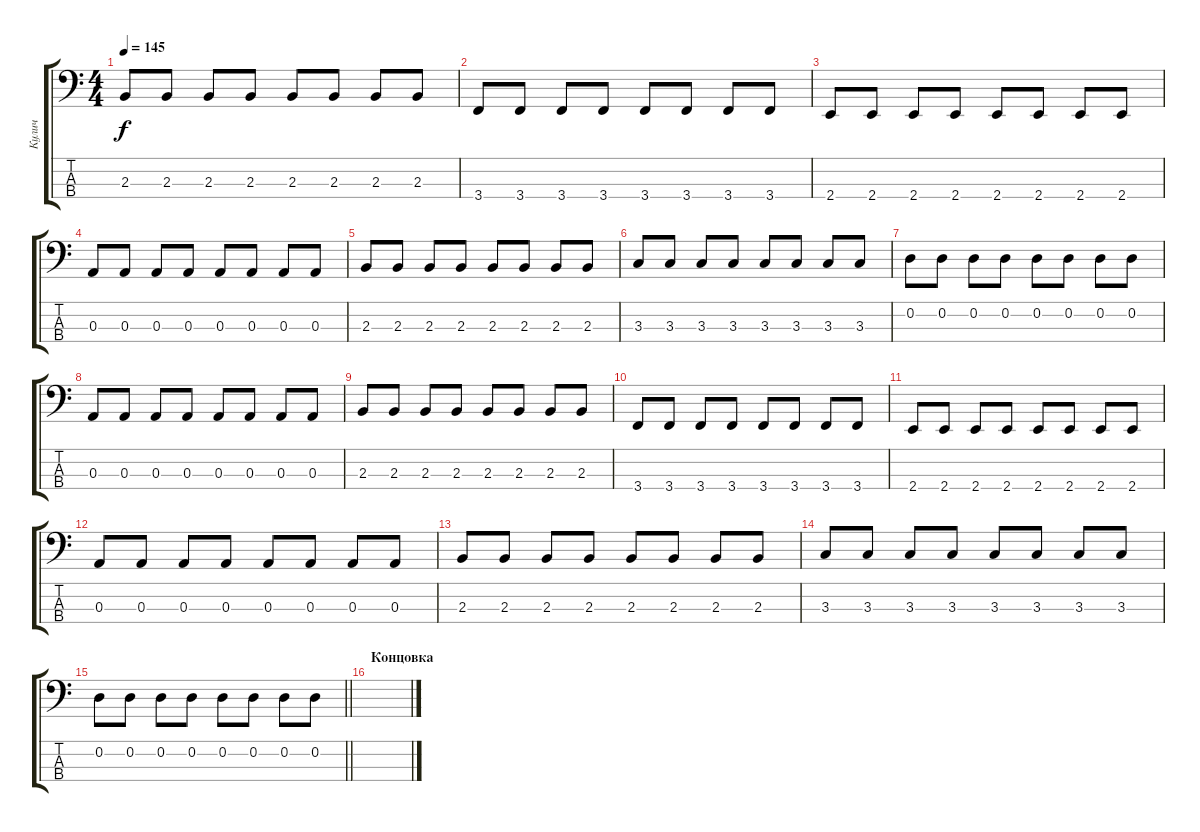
\track ("Кулич" "Кулич") {instrument electricbassfinger}
\staff {score tabs}
\tuning (G2 D2 A1 D1) {hide}
\ts (4 4)
\tempo 145
\clef f4
\ks c
2.3.8{dy f} 2.3.8 2.3.8 2.3.8 2.3.8 2.3.8 2.3.8 2.3.8 |
3.4.8 3.4.8 3.4.8 3.4.8 3.4.8 3.4.8 3.4.8 3.4.8 |
2.4.8 2.4.8 2.4.8 2.4.8 2.4.8 2.4.8 2.4.8 2.4.8 |
0.3.8 0.3.8 0.3.8 0.3.8 0.3.8 0.3.8 0.3.8 0.3.8 |
2.3.8 2.3.8 2.3.8 2.3.8 2.3.8 2.3.8 2.3.8 2.3.8 |
3.3.8 3.3.8 3.3.8 3.3.8 3.3.8 3.3.8 3.3.8 3.3.8 |
0.2.8 0.2.8 0.2.8 0.2.8 0.2.8 0.2.8 0.2.8 0.2.8 |
0.3.8 0.3.8 0.3.8 0.3.8 0.3.8 0.3.8 0.3.8 0.3.8 |
2.3.8 2.3.8 2.3.8 2.3.8 2.3.8 2.3.8 2.3.8 2.3.8 |
3.4.8 3.4.8 3.4.8 3.4.8 3.4.8 3.4.8 3.4.8 3.4.8 |
2.4.8 2.4.8 2.4.8 2.4.8 2.4.8 2.4.8 2.4.8 2.4.8 |
0.3.8 0.3.8 0.3.8 0.3.8 0.3.8 0.3.8 0.3.8 0.3.8 |
2.3.8 2.3.8 2.3.8 2.3.8 2.3.8 2.3.8 2.3.8 2.3.8 |
3.3.8 3.3.8 3.3.8 3.3.8 3.3.8 3.3.8 3.3.8 3.3.8 |
\barLineRight lightlight
0.2.8 0.2.8 0.2.8 0.2.8 0.2.8 0.2.8 0.2.8 0.2.8 |
\section ("" "Концовка")
